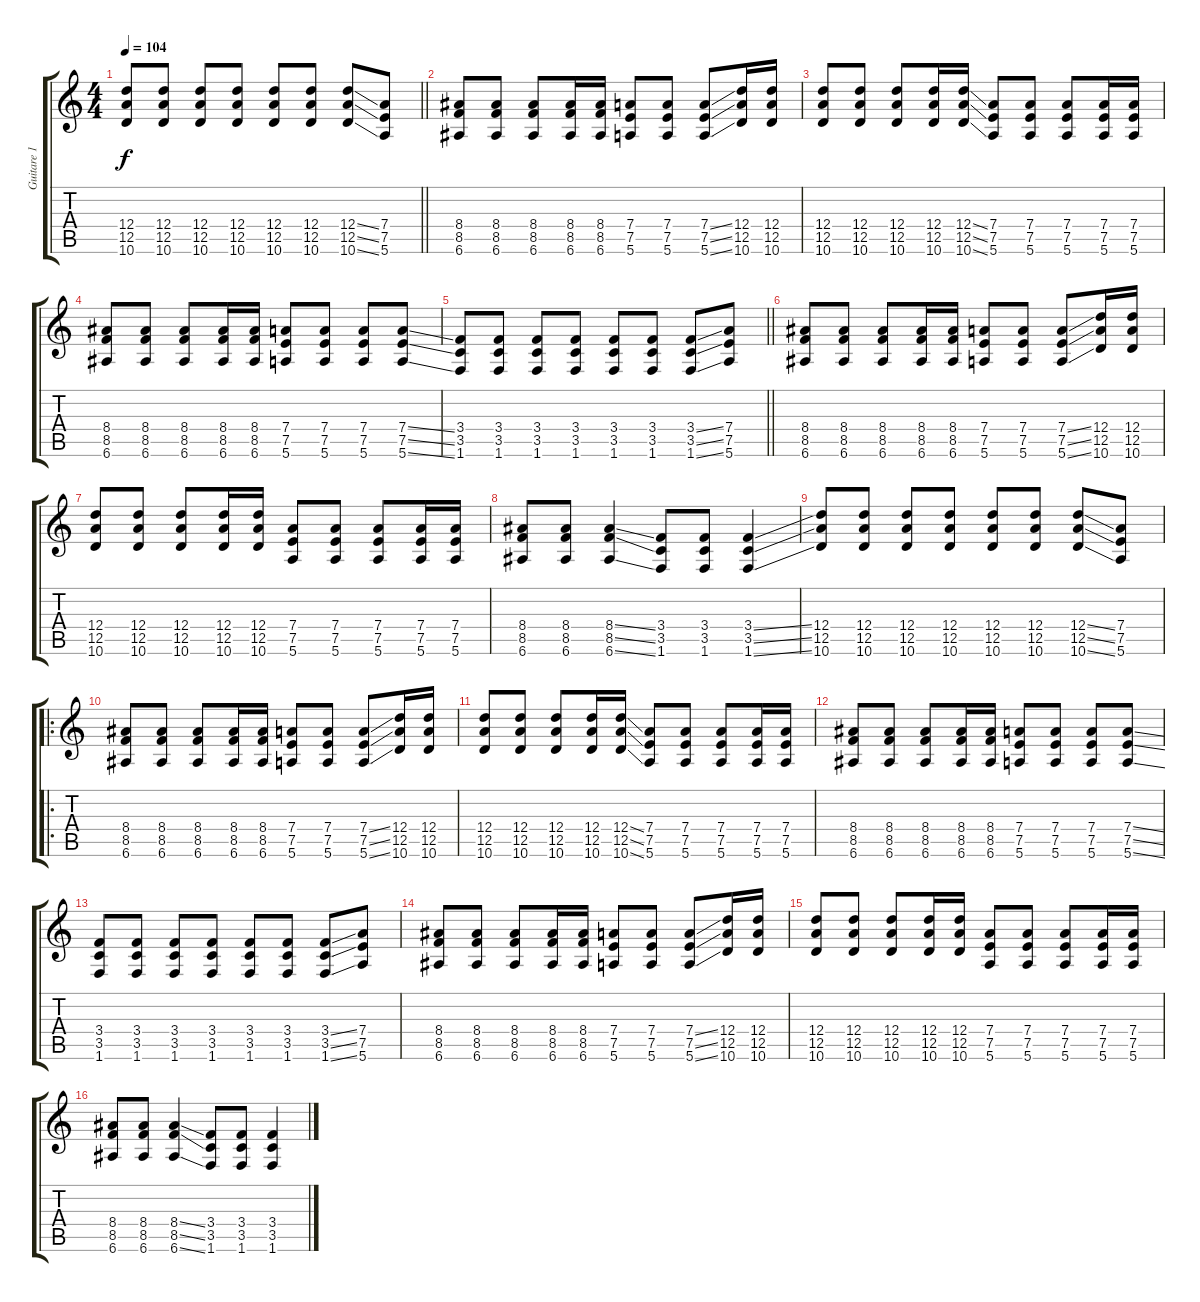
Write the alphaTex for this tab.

\track ("Guitare 1" "Guitare 1") {instrument distortionguitar}
\staff {score tabs}
\tuning (E4 B3 G3 D3 A2 E2) {hide}
\ts (4 4)
\tempo 104
\clef g2
\barLineRight lightlight
\ks c
(12.4 12.5 10.6).8{dy f} (12.4 12.5 10.6).8 (12.4 12.5 10.6).8 (12.4 12.5 10.6).8 (12.4 12.5 10.6).8 (12.4 12.5 10.6).8 (12.4{ss} 12.5{ss} 10.6{ss}).8 (7.4 7.5 5.6).8 |
(8.4 8.5 6.6).8 (8.4 8.5 6.6).8 (8.4 8.5 6.6).8 (8.4 8.5 6.6).16 (8.4 8.5 6.6).16 (7.4 7.5 5.6).8 (7.4 7.5 5.6).8 (7.4{ss} 7.5{ss} 5.6{ss}).8 (12.4 12.5 10.6).16 (12.4 12.5 10.6).16 |
(12.4 12.5 10.6).8 (12.4 12.5 10.6).8 (12.4 12.5 10.6).8 (12.4 12.5 10.6).16 (12.4{ss} 12.5{ss} 10.6{ss}).16 (7.4 7.5 5.6).8 (7.4 7.5 5.6).8 (7.4 7.5 5.6).8 (7.4 7.5 5.6).16 (7.4 7.5 5.6).16 |
(8.4 8.5 6.6).8 (8.4 8.5 6.6).8 (8.4 8.5 6.6).8 (8.4 8.5 6.6).16 (8.4 8.5 6.6).16 (7.4 7.5 5.6).8 (7.4 7.5 5.6).8 (7.4 7.5 5.6).8 (7.4{ss} 7.5{ss} 5.6{ss}).8 |
\barLineRight lightlight
(3.4 3.5 1.6).8 (3.4 3.5 1.6).8 (3.4 3.5 1.6).8 (3.4 3.5 1.6).8 (3.4 3.5 1.6).8 (3.4 3.5 1.6).8 (3.4{ss} 3.5{ss} 1.6{ss}).8 (7.4 7.5 5.6).8 |
(8.4 8.5 6.6).8 (8.4 8.5 6.6).8 (8.4 8.5 6.6).8 (8.4 8.5 6.6).16 (8.4 8.5 6.6).16 (7.4 7.5 5.6).8 (7.4 7.5 5.6).8 (7.4{ss} 7.5{ss} 5.6{ss}).8 (12.4 12.5 10.6).16 (12.4 12.5 10.6).16 |
(12.4 12.5 10.6).8 (12.4 12.5 10.6).8 (12.4 12.5 10.6).8 (12.4 12.5 10.6).16 (12.4 12.5 10.6).16 (7.4 7.5 5.6).8 (7.4 7.5 5.6).8 (7.4 7.5 5.6).8 (7.4 7.5 5.6).16 (7.4 7.5 5.6).16 |
(8.4 8.5 6.6).8 (8.4 8.5 6.6).8 (8.4{ss} 8.5{ss} 6.6{ss}).4 (3.4 3.5 1.6).8 (3.4 3.5 1.6).8 (3.4{ss} 3.5{ss} 1.6{ss}).4 |
(12.4 12.5 10.6).8 (12.4 12.5 10.6).8 (12.4 12.5 10.6).8 (12.4 12.5 10.6).8 (12.4 12.5 10.6).8 (12.4 12.5 10.6).8 (12.4{ss} 12.5{ss} 10.6{ss}).8 (7.4 7.5 5.6).8 |
\ro
(8.4 8.5 6.6).8 (8.4 8.5 6.6).8 (8.4 8.5 6.6).8 (8.4 8.5 6.6).16 (8.4 8.5 6.6).16 (7.4 7.5 5.6).8 (7.4 7.5 5.6).8 (7.4{ss} 7.5{ss} 5.6{ss}).8 (12.4 12.5 10.6).16 (12.4 12.5 10.6).16 |
(12.4 12.5 10.6).8 (12.4 12.5 10.6).8 (12.4 12.5 10.6).8 (12.4 12.5 10.6).16 (12.4{ss} 12.5{ss} 10.6{ss}).16 (7.4 7.5 5.6).8 (7.4 7.5 5.6).8 (7.4 7.5 5.6).8 (7.4 7.5 5.6).16 (7.4 7.5 5.6).16 |
(8.4 8.5 6.6).8 (8.4 8.5 6.6).8 (8.4 8.5 6.6).8 (8.4 8.5 6.6).16 (8.4 8.5 6.6).16 (7.4 7.5 5.6).8 (7.4 7.5 5.6).8 (7.4 7.5 5.6).8 (7.4{ss} 7.5{ss} 5.6{ss}).8 |
(3.4 3.5 1.6).8 (3.4 3.5 1.6).8 (3.4 3.5 1.6).8 (3.4 3.5 1.6).8 (3.4 3.5 1.6).8 (3.4 3.5 1.6).8 (3.4{ss} 3.5{ss} 1.6{ss}).8 (7.4 7.5 5.6).8 |
(8.4 8.5 6.6).8 (8.4 8.5 6.6).8 (8.4 8.5 6.6).8 (8.4 8.5 6.6).16 (8.4 8.5 6.6).16 (7.4 7.5 5.6).8 (7.4 7.5 5.6).8 (7.4{ss} 7.5{ss} 5.6{ss}).8 (12.4 12.5 10.6).16 (12.4 12.5 10.6).16 |
(12.4 12.5 10.6).8 (12.4 12.5 10.6).8 (12.4 12.5 10.6).8 (12.4 12.5 10.6).16 (12.4 12.5 10.6).16 (7.4 7.5 5.6).8 (7.4 7.5 5.6).8 (7.4 7.5 5.6).8 (7.4 7.5 5.6).16 (7.4 7.5 5.6).16 |
(8.4 8.5 6.6).8 (8.4 8.5 6.6).8 (8.4{ss} 8.5{ss} 6.6{ss}).4 (3.4 3.5 1.6).8 (3.4 3.5 1.6).8 (3.4{ss} 3.5{ss} 1.6{ss}).4
